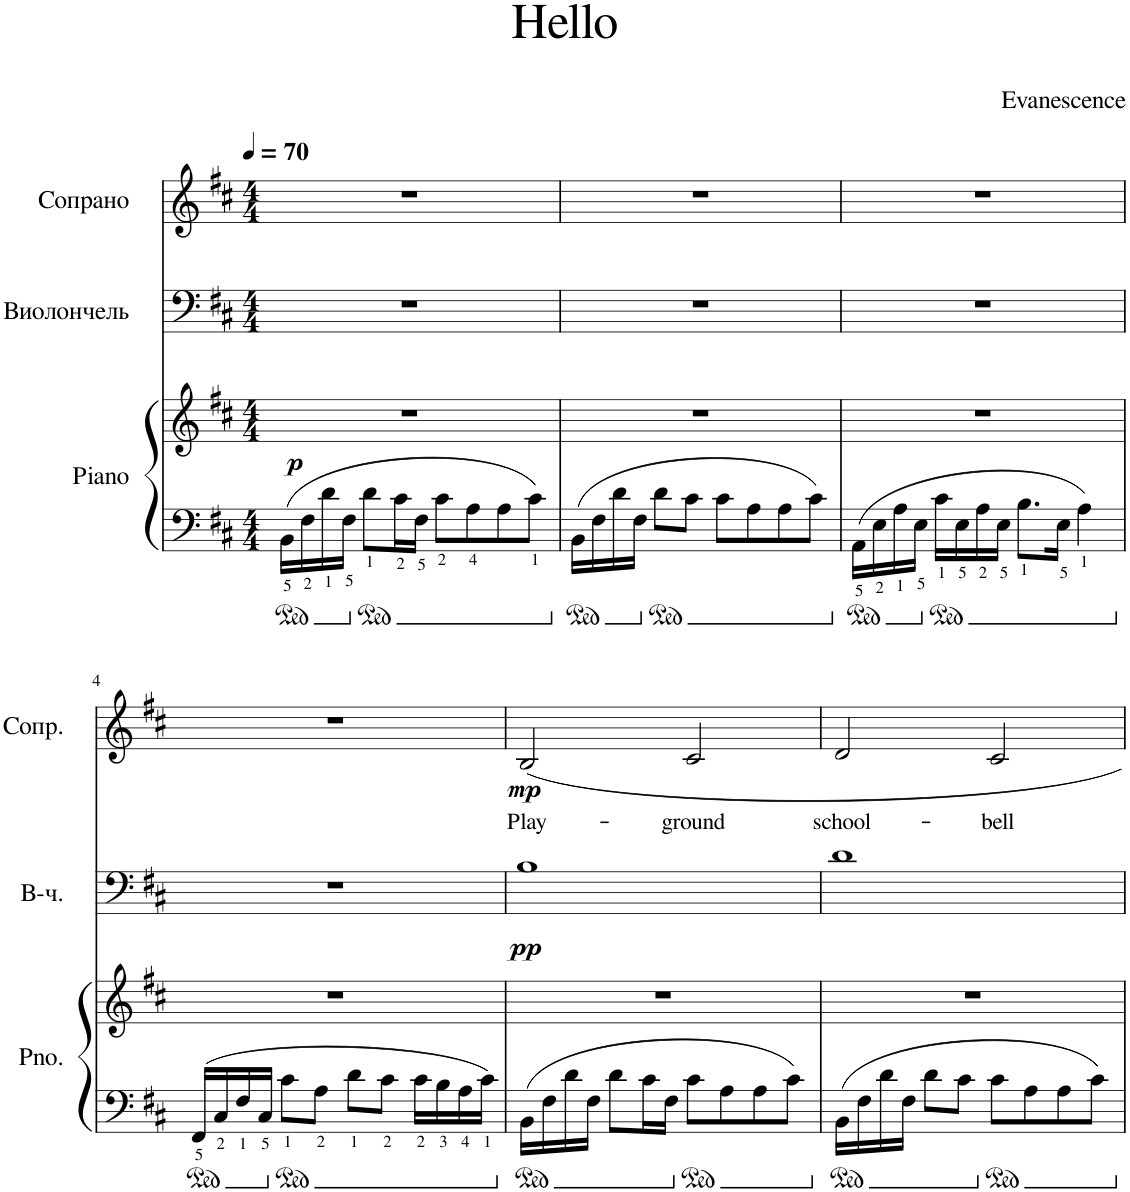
**kern	**kern	**dynam	**kern	**dynam	**kern	**text	**dynam
*part3	*part3	*part3	*part2	*part2	*part1	*part1	*part1
*staff4	*staff3	*staff3/4	*staff2	*staff2	*staff1	*staff1	*staff1
*I"Piano	*	*	*I"Виолончель	*	*I"Сопрано	*	*
*I'Pno.	*	*	*	*	*	*	*
*clefF4	*clefG2	*	*clefF4	*	*clefG2	*	*
*k[f#c#]	*k[f#c#]	*	*k[f#c#]	*	*k[f#c#]	*	*
*M4/4	*M4/4	*	*M4/4	*	*M4/4	*	*
*MM70	*MM70	*	*MM70	*	*MM70	*	*
=1	=1	=1	=1	=1	=1	=1	=1
!	!	!LO:DY:a=2	!	!	!	!	!
16BB\LL	1r	p	1r	.	1r	.	.
16F#\	.	.	.	.	.	.	.
16d\	.	.	.	.	.	.	.
16F#\JJ	.	.	.	.	.	.	.
8d\L	.	.	.	.	.	.	.
16c#\L	.	.	.	.	.	.	.
16F#\JJ	.	.	.	.	.	.	.
8c#\L	.	.	.	.	.	.	.
8A\	.	.	.	.	.	.	.
8A\	.	.	.	.	.	.	.
8c#\J	.	.	.	.	.	.	.
=2	=2	=2	=2	=2	=2	=2	=2
16BB\LL	1r	.	1r	.	1r	.	.
16F#\	.	.	.	.	.	.	.
16d\	.	.	.	.	.	.	.
16F#\JJ	.	.	.	.	.	.	.
8d\L	.	.	.	.	.	.	.
8c#\J	.	.	.	.	.	.	.
8c#\L	.	.	.	.	.	.	.
8A\	.	.	.	.	.	.	.
8A\	.	.	.	.	.	.	.
8c#\J	.	.	.	.	.	.	.
=3	=3	=3	=3	=3	=3	=3	=3
16AA\LL	1r	.	1r	.	1r	.	.
16E\	.	.	.	.	.	.	.
16A\	.	.	.	.	.	.	.
16E\JJ	.	.	.	.	.	.	.
16c#\LL	.	.	.	.	.	.	.
16E\	.	.	.	.	.	.	.
16A\	.	.	.	.	.	.	.
16E\JJ	.	.	.	.	.	.	.
8.B\L	.	.	.	.	.	.	.
16E\Jk	.	.	.	.	.	.	.
4A\	.	.	.	.	.	.	.
!!LO:LB:g=z
=4	=4	=4	=4	=4	=4	=4	=4
16FF#/LL	1r	.	1r	.	1r	.	.
16C#/	.	.	.	.	.	.	.
16F#/	.	.	.	.	.	.	.
16C#/JJ	.	.	.	.	.	.	.
8c#\L	.	.	.	.	.	.	.
8A\J	.	.	.	.	.	.	.
8d\L	.	.	.	.	.	.	.
8c#\J	.	.	.	.	.	.	.
16c#\LL	.	.	.	.	.	.	.
16B\	.	.	.	.	.	.	.
16A\	.	.	.	.	.	.	.
16c#\JJ	.	.	.	.	.	.	.
=5	=5	=5	=5	=5	=5	=5	=5
!	!	!	!	!LO:DY:b	!	!LO:LY:b	!LO:DY:b
16BB\LL	1r	.	1B	pp	2B/	Play-	mp
16F#\	.	.	.	.	.	.	.
16d\	.	.	.	.	.	.	.
16F#\JJ	.	.	.	.	.	.	.
8d\L	.	.	.	.	.	.	.
16c#\L	.	.	.	.	.	.	.
16F#\JJ	.	.	.	.	.	.	.
!	!	!	!	!	!	!LO:LY:b	!
8c#\L	.	.	.	.	2c#/	-ground	.
8A\	.	.	.	.	.	.	.
8A\	.	.	.	.	.	.	.
8c#\J	.	.	.	.	.	.	.
=6	=6	=6	=6	=6	=6	=6	=6
!	!	!	!	!	!	!LO:LY:b	!
16BB\LL	1r	.	1d	.	2d/	school-	.
16F#\	.	.	.	.	.	.	.
16d\	.	.	.	.	.	.	.
16F#\JJ	.	.	.	.	.	.	.
8d\L	.	.	.	.	.	.	.
8c#\J	.	.	.	.	.	.	.
!	!	!	!	!	!	!LO:LY:b	!
8c#\L	.	.	.	.	2c#/	-bell	.
8A\	.	.	.	.	.	.	.
8A\	.	.	.	.	.	.	.
8c#\J	.	.	.	.	.	.	.
=	=	=	=	=	=	=	=
*-	*-	*-	*-	*-	*-	*-	*-
